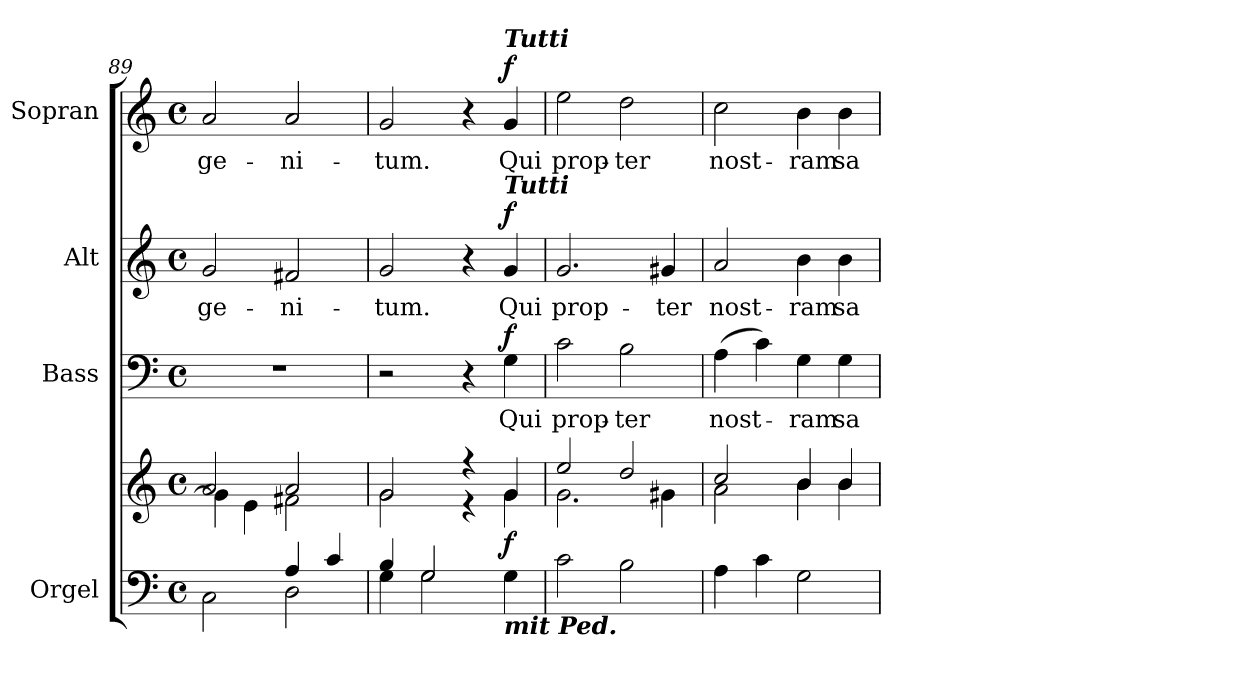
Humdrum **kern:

**kern	**kern	**dynam	**kern	**text	**dynam	**kern	**text	**dynam	**kern	**text	**dynam
*part4	*part4	*part4	*part3	*part3	*part3	*part2	*part2	*part2	*part1	*part1	*part1
*staff5	*staff4	*staff4/5	*staff3	*staff3	*staff3	*staff2	*staff2	*staff2	*staff1	*staff1	*staff1
*I"Orgel	*	*	*I"Bass	*	*	*I"Alt	*	*	*I"Sopran	*	*
*I'Org.	*	*	*I'B.	*	*	*I'A.	*	*	*I'S.	*	*
*clefF4	*clefG2	*	*clefF4	*	*	*clefG2	*	*	*clefG2	*	*
*k[]	*k[]	*	*k[]	*	*	*k[]	*	*	*k[]	*	*
*C:	*C:	*	*C:	*	*	*C:	*	*	*C:	*	*
*M4/4	*M4/4	*	*M4/4	*	*	*M4/4	*	*	*M4/4	*	*
*met(c)	*met(c)	*	*met(c)	*	*	*met(c)	*	*	*met(c)	*	*
=89	=89	=89	=89	=89	=89	=89	=89	=89	=89	=89	=89
*^	*^	*	*	*	*	*	*	*	*	*	*
!	!	!	!	!	!	!	!	!	!LO:LY:b	!	!	!LO:LY:b	!
2ryy	2C\	2a/	4g\]	.	1r	.	.	2g/	-ge-	.	2a/	-ge-	.
.	.	.	4e\	.	.	.	.	.	.	.	.	.	.
!	!	!	!	!	!	!	!	!	!LO:LY:b	!	!	!LO:LY:b	!
4A/	2D\	2a/	2f#X\	.	.	.	.	2f#X/	-ni-	.	2a/	-ni-	.
4c/	.	.	.	.	.	.	.	.	.	.	.	.	.
=90	=90	=90	=90	=90	=90	=90	=90	=90	=90	=90	=90	=90	=90
!	!	!	!	!	!	!	!	!	!LO:LY:b	!	!	!LO:LY:b	!
4B/	4G\	2g/	2g\	.	2r	.	.	2g/	-tum.	.	2g/	-tum.	.
2G/	2G\	.	.	.	.	.	.	.	.	.	.	.	.
.	.	4r	4r	.	4r	.	.	4r	.	.	4r	.	.
!	!	!	!	!	!	!	!	!	!	!	!LO:TX:a:Bi:t=Tutti	!	!
!	!	!	!	!	!	!	!	!LO:TX:a:Bi:t=Tutti	!	!	!	!	!
!LO:TX:b:Bi:t=mit Ped.	!	!	!	!	!	!	!	!	!	!	!	!	!
!	!	!	!	!LO:DY:b	!	!LO:LY:b	!LO:DY:a	!	!LO:LY:b	!LO:DY:a	!	!LO:LY:b	!LO:DY:a
4G\	4ryy	4g/	4g\	f	4G\	Qui	f	4g/	Qui	f	4g/	Qui	f
=91	=91	=91	=91	=91	=91	=91	=91	=91	=91	=91	=91	=91	=91
!	!	!	!	!	!	!LO:LY:b	!	!	!LO:LY:b	!	!	!LO:LY:b	!
*v	*v	*	*	*	*	*	*	*	*	*	*	*	*
2c\	2ee/	2.g\	.	2c\	prop-	.	2.g/	prop-	.	2ee\	prop-	.
!	!	!	!	!	!LO:LY:b	!	!	!	!	!	!LO:LY:b	!
2B\	2dd/	.	.	2B\	-ter	.	.	.	.	2dd\	-ter	.
!	!	!	!	!	!	!	!	!LO:LY:b	!	!	!	!
.	.	4g#X\	.	.	.	.	4g#X/	-ter	.	.	.	.
!!LO:PB:g=z
=92	=92	=92	=92	=92	=92	=92	=92	=92	=92	=92	=92	=92
!	!	!	!	!	!LO:LY:b	!	!	!LO:LY:b	!	!	!LO:LY:b	!
4A\	2cc/	2a\	.	(>4A\	nost-	.	2a/	nost-	.	2cc\	nost-	.
4c\	.	.	.	4c\)	.	.	.	.	.	.	.	.
!	!	!	!	!	!LO:LY:b	!	!	!LO:LY:b	!	!	!LO:LY:b	!
2G\	4b/	4b\	.	4G\	-ram	.	4b\	-ram	.	4b\	-ram	.
!	!	!	!	!	!LO:LY:b	!	!	!LO:LY:b	!	!	!LO:LY:b	!
.	4b/	4b\	.	4G\	sa-	.	4b\	sa-	.	4b\	sa-	.
*	*v	*v	*	*	*	*	*	*	*	*	*	*
=	=	=	=	=	=	=	=	=	=	=	=
*-	*-	*-	*-	*-	*-	*-	*-	*-	*-	*-	*-
